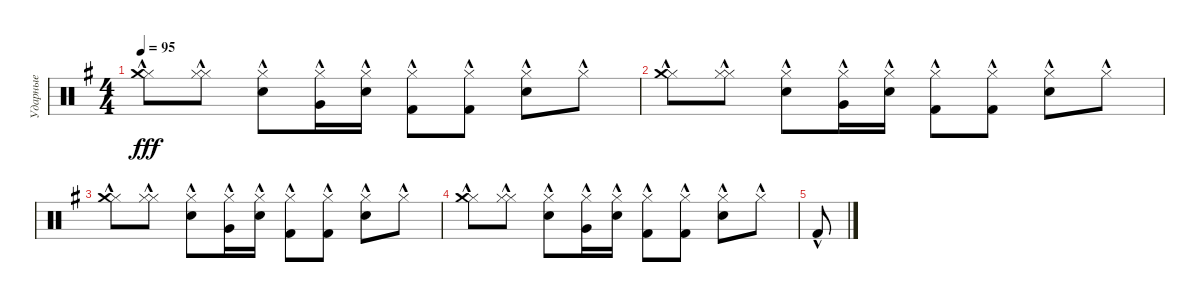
\track ("Ударные" "Ударные") {instrument percussion}
\staff {score}
\articulation defaults
\ts (4 4)
\tempo 95
\clef neutral
\ks eminor
("Hi-Hat (closed)"{hac} "Crash medium (hit)").8{dy fff} ("Hi-Hat (closed)"{hac} "Hi-Hat (closed)").8 ("Hi-Hat (closed)"{hac} "Snare (hit) 2").8 ("Hi-Hat (closed)"{hac} "Very Low Tom (hit)").16 ("Hi-Hat (closed)"{hac} "Electric Snare (hit)").16 ("Hi-Hat (closed)"{hac} "Kick (hit) 2"{hac}).8 ("Hi-Hat (closed)"{hac} "Kick (hit) 2").8 ("Hi-Hat (closed)"{hac} "Snare (hit) 2").8 "Hi-Hat (closed)"{hac}.8 |
("Hi-Hat (closed)"{hac} "Crash medium (hit)").8 ("Hi-Hat (closed)"{hac} "Hi-Hat (closed)").8 ("Hi-Hat (closed)"{hac} "Snare (hit) 2").8 ("Hi-Hat (closed)"{hac} "Very Low Tom (hit)").16 ("Hi-Hat (closed)"{hac} "Electric Snare (hit)").16 ("Hi-Hat (closed)"{hac} "Kick (hit) 2").8 ("Hi-Hat (closed)"{hac} "Kick (hit) 2").8 ("Hi-Hat (closed)"{hac} "Snare (hit) 2").8 "Hi-Hat (closed)"{hac}.8 |
("Hi-Hat (closed)"{hac} "Crash medium (hit)").8 ("Hi-Hat (closed)"{hac} "Hi-Hat (closed)").8 ("Hi-Hat (closed)"{hac} "Snare (hit) 2").8 ("Hi-Hat (closed)"{hac} "Very Low Tom (hit)").16 ("Hi-Hat (closed)"{hac} "Electric Snare (hit)").16 ("Hi-Hat (closed)"{hac} "Kick (hit) 2").8 ("Hi-Hat (closed)"{hac} "Kick (hit) 2").8 ("Hi-Hat (closed)"{hac} "Snare (hit) 2").8 "Hi-Hat (closed)"{hac}.8 |
("Hi-Hat (closed)"{hac} "Crash medium (hit)").8 ("Hi-Hat (closed)"{hac} "Hi-Hat (closed)").8 ("Hi-Hat (closed)"{hac} "Snare (hit) 2").8 ("Hi-Hat (closed)"{hac} "Very Low Tom (hit)").16 ("Hi-Hat (closed)"{hac} "Electric Snare (hit)").16 ("Hi-Hat (closed)"{hac} "Kick (hit) 2").8 ("Hi-Hat (closed)"{hac} "Kick (hit) 2").8 ("Hi-Hat (closed)"{hac} "Snare (hit) 2").8 "Hi-Hat (closed)"{hac}.8 |
"Kick (hit) 2"{hac}.8
